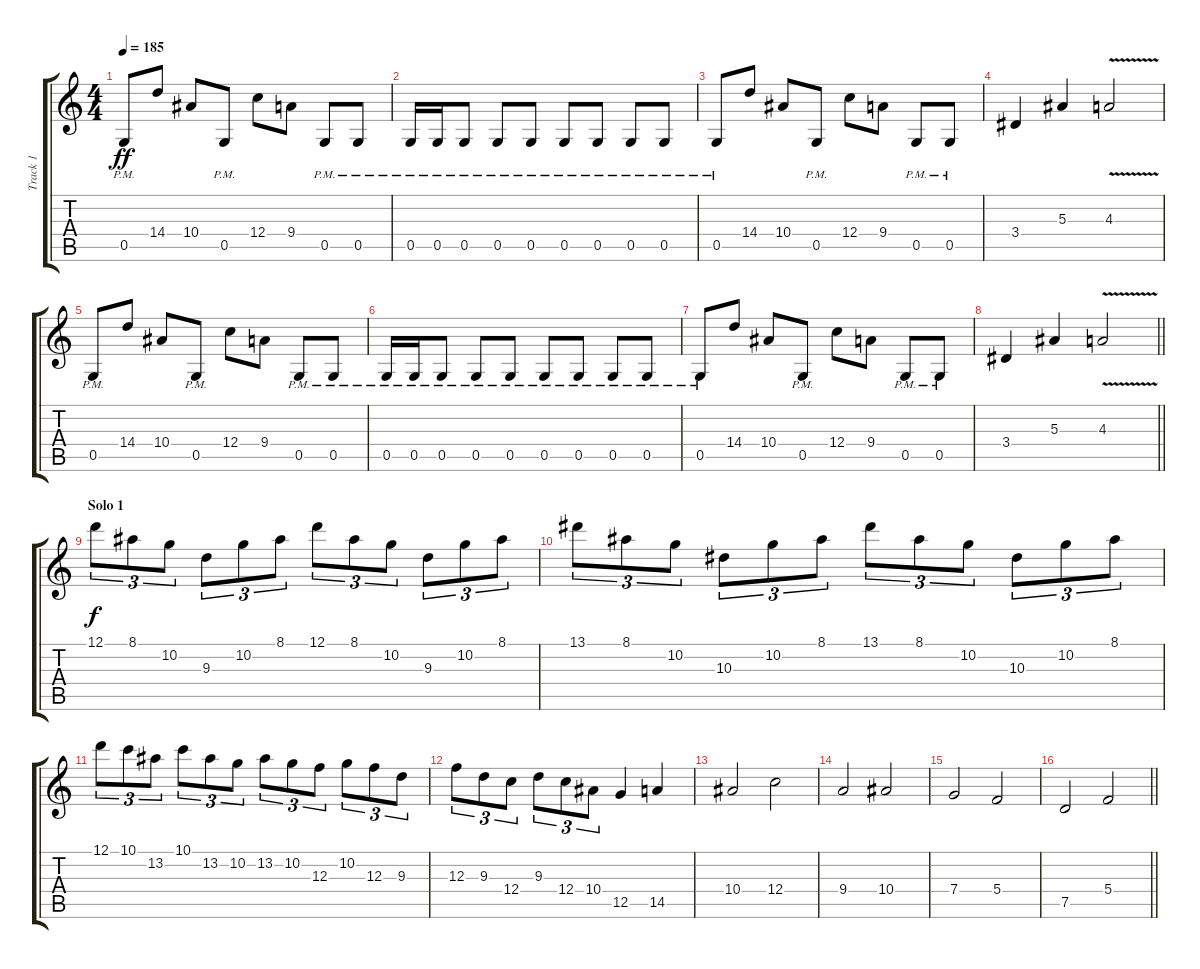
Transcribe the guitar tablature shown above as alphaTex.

\track ("Track 1" "Track 1") {instrument distortionguitar}
\staff {score tabs}
\tuning (D4 A3 F3 C3 G2 C2) {hide}
\ts (4 4)
\tempo 185
\clef g2
\ks c
0.5{pm}.8{dy ff} 14.4.8 10.4.8 0.5{pm}.8 12.4.8 9.4.8 0.5{pm}.8 0.5{pm}.8 |
0.5{pm}.16 0.5{pm}.16 0.5{pm}.8 0.5{pm}.8 0.5{pm}.8 0.5{pm}.8 0.5{pm}.8 0.5{pm}.8 0.5{pm}.8 |
0.5{pm}.8 14.4.8 10.4.8 0.5{pm}.8 12.4.8 9.4.8 0.5{pm}.8 0.5{pm}.8 |
3.4.4 5.3.4 4.3{v}.2 |
0.5{pm}.8 14.4.8 10.4.8 0.5{pm}.8 12.4.8 9.4.8 0.5{pm}.8 0.5{pm}.8 |
0.5{pm}.16 0.5{pm}.16 0.5{pm}.8 0.5{pm}.8 0.5{pm}.8 0.5{pm}.8 0.5{pm}.8 0.5{pm}.8 0.5{pm}.8 |
0.5{pm}.8 14.4.8 10.4.8 0.5{pm}.8 12.4.8 9.4.8 0.5{pm}.8 0.5{pm}.8 |
\barLineRight lightlight
3.4.4 5.3.4 4.3{v}.2 |
\section ("" "Solo 1")
12.1.8{tu (3 2) dy f} 8.1.8{tu (3 2)} 10.2.8{tu (3 2)} 9.3.8{tu (3 2)} 10.2.8{tu (3 2)} 8.1.8{tu (3 2)} 12.1.8{tu (3 2)} 8.1.8{tu (3 2)} 10.2.8{tu (3 2)} 9.3.8{tu (3 2)} 10.2.8{tu (3 2)} 8.1.8{tu (3 2)} |
13.1.8{tu (3 2)} 8.1.8{tu (3 2)} 10.2.8{tu (3 2)} 10.3.8{tu (3 2)} 10.2.8{tu (3 2)} 8.1.8{tu (3 2)} 13.1.8{tu (3 2)} 8.1.8{tu (3 2)} 10.2.8{tu (3 2)} 10.3.8{tu (3 2)} 10.2.8{tu (3 2)} 8.1.8{tu (3 2)} |
12.1.8{tu (3 2)} 10.1.8{tu (3 2)} 13.2.8{tu (3 2)} 10.1.8{tu (3 2)} 13.2.8{tu (3 2)} 10.2.8{tu (3 2)} 13.2.8{tu (3 2)} 10.2.8{tu (3 2)} 12.3.8{tu (3 2)} 10.2.8{tu (3 2)} 12.3.8{tu (3 2)} 9.3.8{tu (3 2)} |
12.3.8{tu (3 2)} 9.3.8{tu (3 2)} 12.4.8{tu (3 2)} 9.3.8{tu (3 2)} 12.4.8{tu (3 2)} 10.4.8{tu (3 2)} 12.5.4 14.5.4 |
10.4.2 12.4.2 |
9.4.2 10.4.2 |
7.4.2 5.4.2 |
\barLineRight lightlight
7.5.2 5.4.2
